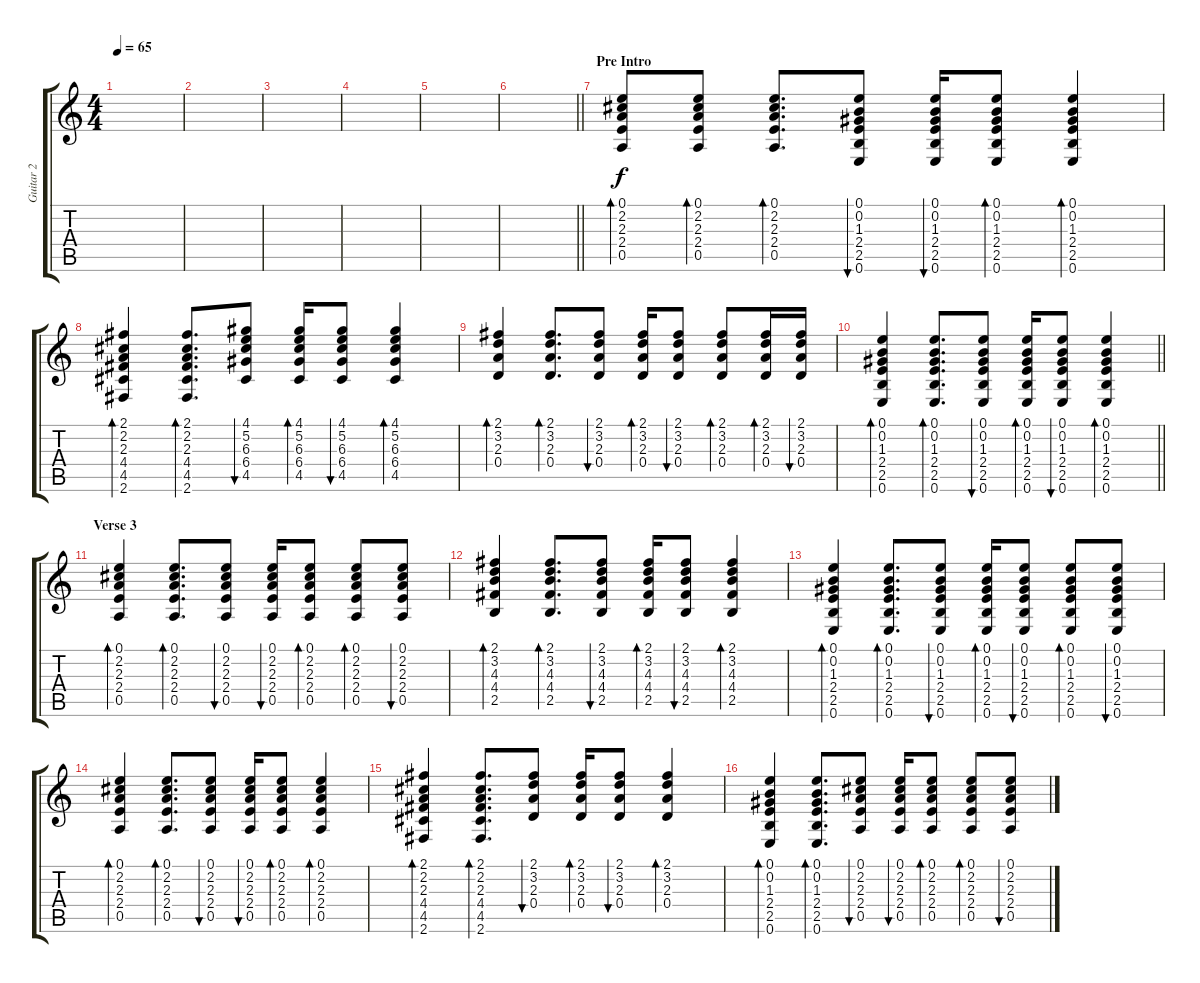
\track ("Guitar 2" "Guitar 2") {instrument acousticguitarsteel}
\staff {score tabs}
\tuning (E4 B3 G3 D3 A2 E2) {hide}
\ts (4 4)
\tempo 65
\clef g2
\ks c
|
|
|
|
|
\barLineRight lightlight
|
\section ("" "Pre Intro")
(0.1 2.2 2.3 2.4 0.5).8{bd 30} (0.1 2.2 2.3 2.4 0.5).8{bd 30} (0.1 2.2 2.3 2.4 0.5).8{d bd 30} (0.1 0.2 1.3 2.4 2.5 0.6).8{bu 30} (0.1 0.2 1.3 2.4 2.5 0.6).16{bu 30} (0.1 0.2 1.3 2.4 2.5 0.6).8{bd 30} (0.1 0.2 1.3 2.4 2.5 0.6).4{bd 30} |
(2.1 2.2 2.3 4.4 4.5 2.6).4{bd 30} (2.1 2.2 2.3 4.4 4.5 2.6).8{d bd 30} (4.1 5.2 6.3 6.4 4.5).8{bu 30} (4.1 5.2 6.3 6.4 4.5).16{bd 30} (4.1 5.2 6.3 6.4 4.5).8{bu 30} (4.1 5.2 6.3 6.4 4.5).4{bd 30} |
(2.1 3.2 2.3 0.4).4{bd 30} (2.1 3.2 2.3 0.4).8{d bd 30} (2.1 3.2 2.3 0.4).8{bu 30} (2.1 3.2 2.3 0.4).16{bd 30} (2.1 3.2 2.3 0.4).8{bu 30} (2.1 3.2 2.3 0.4).8{bd 30} (2.1 3.2 2.3 0.4).16{bd 30} (2.1 3.2 2.3 0.4).16{bu 30} |
\barLineRight lightlight
(0.1 0.2 1.3 2.4 2.5 0.6).4{bd 30} (0.1 0.2 1.3 2.4 2.5 0.6).8{d bd 30} (0.1 0.2 1.3 2.4 2.5 0.6).8{bu 30} (0.1 0.2 1.3 2.4 2.5 0.6).16{bd 30} (0.1 0.2 1.3 2.4 2.5 0.6).8{bu 30} (0.1 0.2 1.3 2.4 2.5 0.6).4{bd 30} |
\section ("" "Verse 3")
(0.1 2.2 2.3 2.4 0.5).4{bd 30} (0.1 2.2 2.3 2.4 0.5).8{d bd 30} (0.1 2.2 2.3 2.4 0.5).8{bu 30} (0.1 2.2 2.3 2.4 0.5).16{bu 30} (0.1 2.2 2.3 2.4 0.5).8{bd 30} (0.1 2.2 2.3 2.4 0.5).8{bd 30} (0.1 2.2 2.3 2.4 0.5).8{bu 30} |
(2.1 3.2 4.3 4.4 2.5).4{bd 30} (2.1 3.2 4.3 4.4 2.5).8{d bd 30} (2.1 3.2 4.3 4.4 2.5).8{bu 30} (2.1 3.2 4.3 4.4 2.5).16{bd 30} (2.1 3.2 4.3 4.4 2.5).8{bu 30} (2.1 3.2 4.3 4.4 2.5).4{bd 30} |
(0.1 0.2 1.3 2.4 2.5 0.6).4{bd 30} (0.1 0.2 1.3 2.4 2.5 0.6).8{d bd 30} (0.1 0.2 1.3 2.4 2.5 0.6).8{bu 30} (0.1 0.2 1.3 2.4 2.5 0.6).16{bd 30} (0.1 0.2 1.3 2.4 2.5 0.6).8{bu 30} (0.1 0.2 1.3 2.4 2.5 0.6).8{bd 30} (0.1 0.2 1.3 2.4 2.5 0.6).8{bu 30} |
(0.1 2.2 2.3 2.4 0.5).4{bd 30} (0.1 2.2 2.3 2.4 0.5).8{d bd 30} (0.1 2.2 2.3 2.4 0.5).8{bu 30} (0.1 2.2 2.3 2.4 0.5).16{bu 30} (0.1 2.2 2.3 2.4 0.5).8{bd 30} (0.1 2.2 2.3 2.4 0.5).4{bd 30} |
(2.1 2.2 2.3 4.4 4.5 2.6).4{bd 30} (2.1 2.2 2.3 4.4 4.5 2.6).8{d bd 30} (2.1 3.2 2.3 0.4).8{bu 30} (2.1 3.2 2.3 0.4).16{bd 30} (2.1 3.2 2.3 0.4).8{bu 30} (2.1 3.2 2.3 0.4).4{bd 30} |
(0.1 0.2 1.3 2.4 2.5 0.6).4{bd 30} (0.1 0.2 1.3 2.4 2.5 0.6).8{d bd 30} (0.1 2.2 2.3 2.4 0.5).8{bu 30} (0.1 2.2 2.3 2.4 0.5).16{bu 30} (0.1 2.2 2.3 2.4 0.5).8{bd 30} (0.1 2.2 2.3 2.4 0.5).8{bd 30} (0.1 2.2 2.3 2.4 0.5).8{bu 30}
